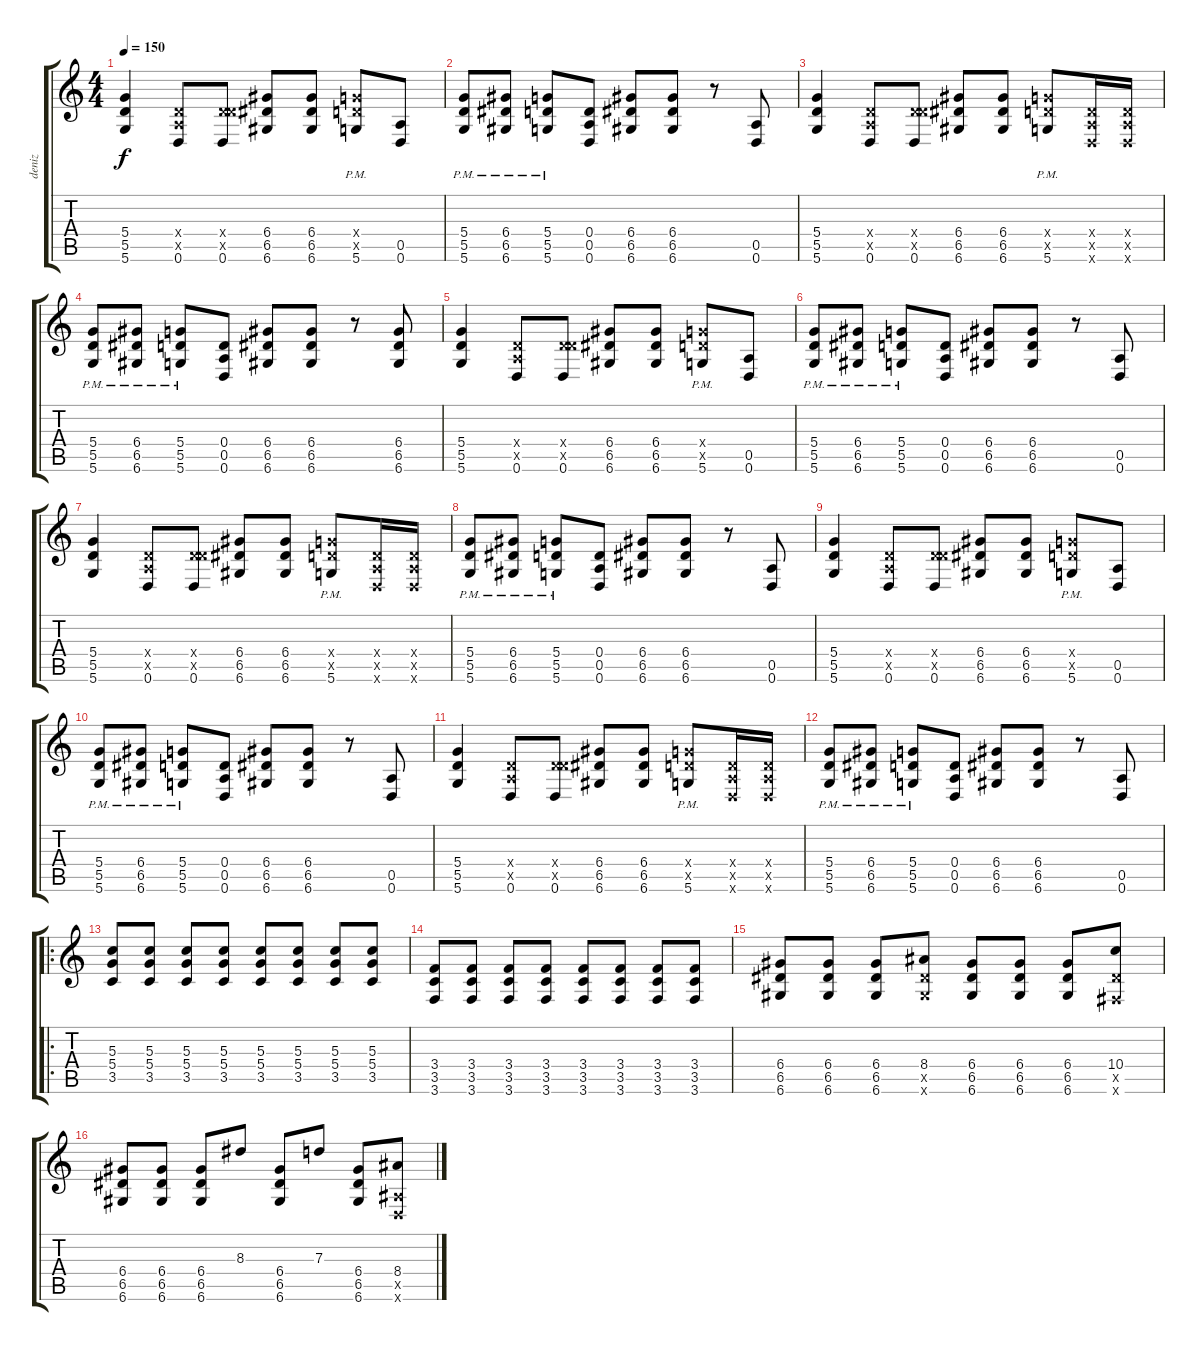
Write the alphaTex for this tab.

\track ("deniz" "deniz") {instrument distortionguitar}
\staff {score tabs}
\tuning (E4 B3 G3 D3 A2 D2) {hide}
\ts (4 4)
\tempo 150
\clef g2
\ks c
(5.4 5.5 5.6).4{dy f} (0.4{x} 0.5{x} 0.6).8 (0.4{x} 5.5{x} 0.6).8 (6.4 6.5 6.6).8 (6.4 6.5 6.6).8 (5.4{x} 5.5{x} 5.6{pm}).8 (0.5 0.6).8 |
(5.4{pm} 5.5{pm} 5.6{pm}).8 (6.4{pm} 6.5{pm} 6.6{pm}).8 (5.4{pm} 5.5{pm} 5.6{pm}).8 (0.4 0.5 0.6).8 (6.4 6.5 6.6).8 (6.4 6.5 6.6).8 r.8 (0.5 0.6).8 |
(5.4 5.5 5.6).4 (0.4{x} 0.5{x} 0.6).8 (0.4{x} 5.5{x} 0.6).8 (6.4 6.5 6.6).8 (6.4 6.5 6.6).8 (5.4{x} 5.5{x} 5.6{pm}).8 (0.4{x} 0.5{x} 0.6{x}).16 (0.4{x} 0.5{x} 0.6{x}).16 |
(5.4{pm} 5.5{pm} 5.6{pm}).8 (6.4{pm} 6.5{pm} 6.6{pm}).8 (5.4{pm} 5.5{pm} 5.6{pm}).8 (0.4 0.5 0.6).8 (6.4 6.5 6.6).8 (6.4 6.5 6.6).8 r.8 (6.4 6.5 6.6).8 |
(5.4 5.5 5.6).4{volume 16} (0.4{x} 0.5{x} 0.6).8 (0.4{x} 5.5{x} 0.6).8 (6.4 6.5 6.6).8 (6.4 6.5 6.6).8 (5.4{x} 5.5{x} 5.6{pm}).8 (0.5 0.6).8 |
(5.4{pm} 5.5{pm} 5.6{pm}).8 (6.4{pm} 6.5{pm} 6.6{pm}).8 (5.4{pm} 5.5{pm} 5.6{pm}).8 (0.4 0.5 0.6).8 (6.4 6.5 6.6).8 (6.4 6.5 6.6).8 r.8 (0.5 0.6).8 |
(5.4 5.5 5.6).4 (0.4{x} 0.5{x} 0.6).8 (0.4{x} 5.5{x} 0.6).8 (6.4 6.5 6.6).8 (6.4 6.5 6.6).8 (5.4{x} 5.5{x} 5.6{pm}).8 (0.4{x} 0.5{x} 0.6{x}).16 (0.4{x} 0.5{x} 0.6{x}).16 |
(5.4{pm} 5.5{pm} 5.6{pm}).8 (6.4{pm} 6.5{pm} 6.6{pm}).8 (5.4{pm} 5.5{pm} 5.6{pm}).8 (0.4 0.5 0.6).8 (6.4 6.5 6.6).8 (6.4 6.5 6.6).8 r.8 (0.5 0.6).8 |
(5.4 5.5 5.6).4{volume 13} (0.4{x} 0.5{x} 0.6).8 (0.4{x} 5.5{x} 0.6).8 (6.4 6.5 6.6).8 (6.4 6.5 6.6).8 (5.4{x} 5.5{x} 5.6{pm}).8 (0.5 0.6).8 |
(5.4{pm} 5.5{pm} 5.6{pm}).8 (6.4{pm} 6.5{pm} 6.6{pm}).8 (5.4{pm} 5.5{pm} 5.6{pm}).8 (0.4 0.5 0.6).8 (6.4 6.5 6.6).8 (6.4 6.5 6.6).8 r.8 (0.5 0.6).8 |
(5.4 5.5 5.6).4 (0.4{x} 0.5{x} 0.6).8 (0.4{x} 5.5{x} 0.6).8 (6.4 6.5 6.6).8 (6.4 6.5 6.6).8 (5.4{x} 5.5{x} 5.6{pm}).8 (0.4{x} 0.5{x} 0.6{x}).16 (0.4{x} 0.5{x} 0.6{x}).16 |
(5.4{pm} 5.5{pm} 5.6{pm}).8 (6.4{pm} 6.5{pm} 6.6{pm}).8 (5.4{pm} 5.5{pm} 5.6{pm}).8 (0.4 0.5 0.6).8 (6.4 6.5 6.6).8 (6.4 6.5 6.6).8 r.8 (0.5 0.6).8 |
\ro
(5.3 5.4 3.5).8{volume 13} (5.3 5.4 3.5).8 (5.3 5.4 3.5).8 (5.3 5.4 3.5).8 (5.3 5.4 3.5).8 (5.3 5.4 3.5).8 (5.3 5.4 3.5).8 (5.3 5.4 3.5).8 |
(3.4 3.5 3.6).8 (3.4 3.5 3.6).8 (3.4 3.5 3.6).8 (3.4 3.5 3.6).8 (3.4 3.5 3.6).8 (3.4 3.5 3.6).8 (3.4 3.5 3.6).8 (3.4 3.5 3.6).8 |
(6.4 6.5 6.6).8 (6.4 6.5 6.6).8 (6.4 6.5 6.6).8 (8.4 6.5{x} 6.6{x}).8 (6.4 6.5 6.6).8 (6.4 6.5 6.6).8 (6.4 6.5 6.6).8 (10.4 6.5{x} 4.6{x}).8 |
(6.4 6.5 6.6).8 (6.4 6.5 6.6).8 (6.4 6.5 6.6).8 8.3.8 (6.4 6.5 6.6).8 7.3.8 (6.4 6.5 6.6).8 (8.4 1.5{x} 0.6{x}).8
